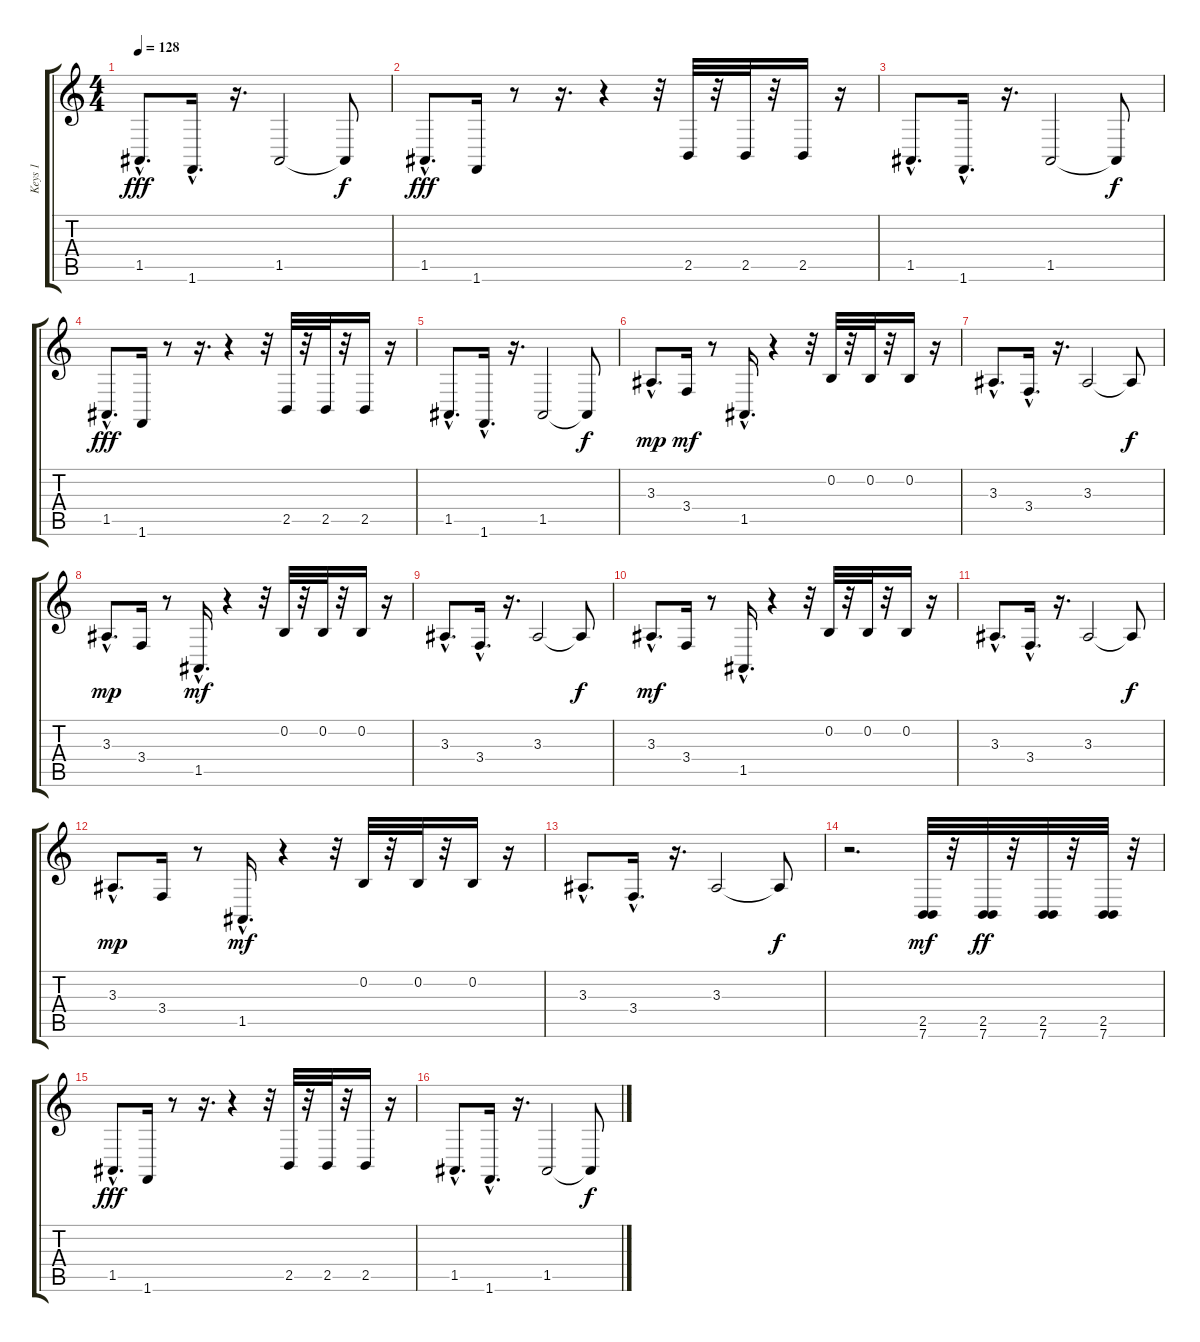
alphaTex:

\track ("Keys 1" "Keys 1") {instrument lead2sawtooth}
\staff {score tabs}
\tuning (E4 B3 G3 D3 A2 E2) {hide}
\ts (4 4)
\tempo 128
\clef g2
\ks c
1.5{hac}.8{d dy fff} 1.6{hac}.16{d} r.16{d} 1.5.2 1.5{t}.8{dy f} |
1.5{hac}.8{d dy fff} 1.6.16 r.8 r.16{d} r.4 r.32 2.5.32 r.32 2.5.32 r.32 2.5.16 r.16 |
1.5{hac}.8{d} 1.6{hac}.16{d} r.16{d} 1.5.2 1.5{t}.8{dy f} |
1.5{hac}.8{d dy fff} 1.6.16 r.8 r.16{d} r.4 r.32 2.5.32 r.32 2.5.32 r.32 2.5.16 r.16 |
1.5{hac}.8{d} 1.6{hac}.16{d} r.16{d} 1.5.2 1.5{t}.8{dy f} |
3.3{hac}.8{d dy mp} 3.4.16{dy mf} r.8 1.5{hac}.16{d} r.4 r.32 0.2.32 r.32 0.2.32 r.32 0.2.16 r.16 |
3.3{hac}.8{d} 3.4{hac}.16{d} r.16{d} 3.3.2 3.3{t}.8{dy f} |
3.3{hac}.8{d dy mp} 3.4.16 r.8 1.5{hac}.16{d dy mf} r.4 r.32 0.2.32 r.32 0.2.32 r.32 0.2.16 r.16 |
3.3{hac}.8{d} 3.4{hac}.16{d} r.16{d} 3.3.2 3.3{t}.8{dy f} |
3.3{hac}.8{d dy mf} 3.4.16 r.8 1.5{hac}.16{d} r.4 r.32 0.2.32 r.32 0.2.32 r.32 0.2.16 r.16 |
3.3{hac}.8{d} 3.4{hac}.16{d} r.16{d} 3.3.2 3.3{t}.8{dy f} |
3.3{hac}.8{d dy mp} 3.4.16 r.8 1.5{hac}.16{d dy mf} r.4 r.32 0.2.32 r.32 0.2.32 r.32 0.2.16 r.16 |
3.3{hac}.8{d} 3.4{hac}.16{d} r.16{d} 3.3.2 3.3{t}.8{dy f} |
r.2{d} (2.5 7.6).32{dy mf} r.32 (2.5 7.6).32{dy ff} r.32 (2.5 7.6).32 r.32 (2.5 7.6).32 r.32 |
1.5{hac}.8{d dy fff} 1.6.16 r.8 r.16{d} r.4 r.32 2.5.32 r.32 2.5.32 r.32 2.5.16 r.16 |
1.5{hac}.8{d} 1.6{hac}.16{d} r.16{d} 1.5.2 1.5{t}.8{dy f}
